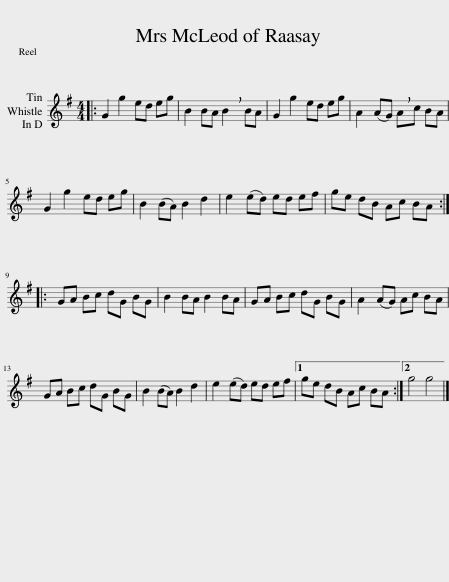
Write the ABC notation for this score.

X:1
L:1/8
M:4/4
I:linebreak $
K:G
V:1 treble
V:1
|: G2 g2 ed eg | B2 BA !breath!B2 BA | G2 g2 ed eg | A2 (AG) !breath!Ac BA |$ G2 g2 ed eg | %5
 B2 (BA) B2 d2 | e2 (ed) ed ef | ge dB Ac BA ::$ GA Bc dG BG | B2 BA B2 BA | %10
 GA Bc dG BG | A2 (AG) Ac BA |$ GA Bc dG BG | B2 (BA) B2 d2 | e2 (ed) ed ef |1 %15
 ge dB Ac BA :|2 g4 g4 |] %17
